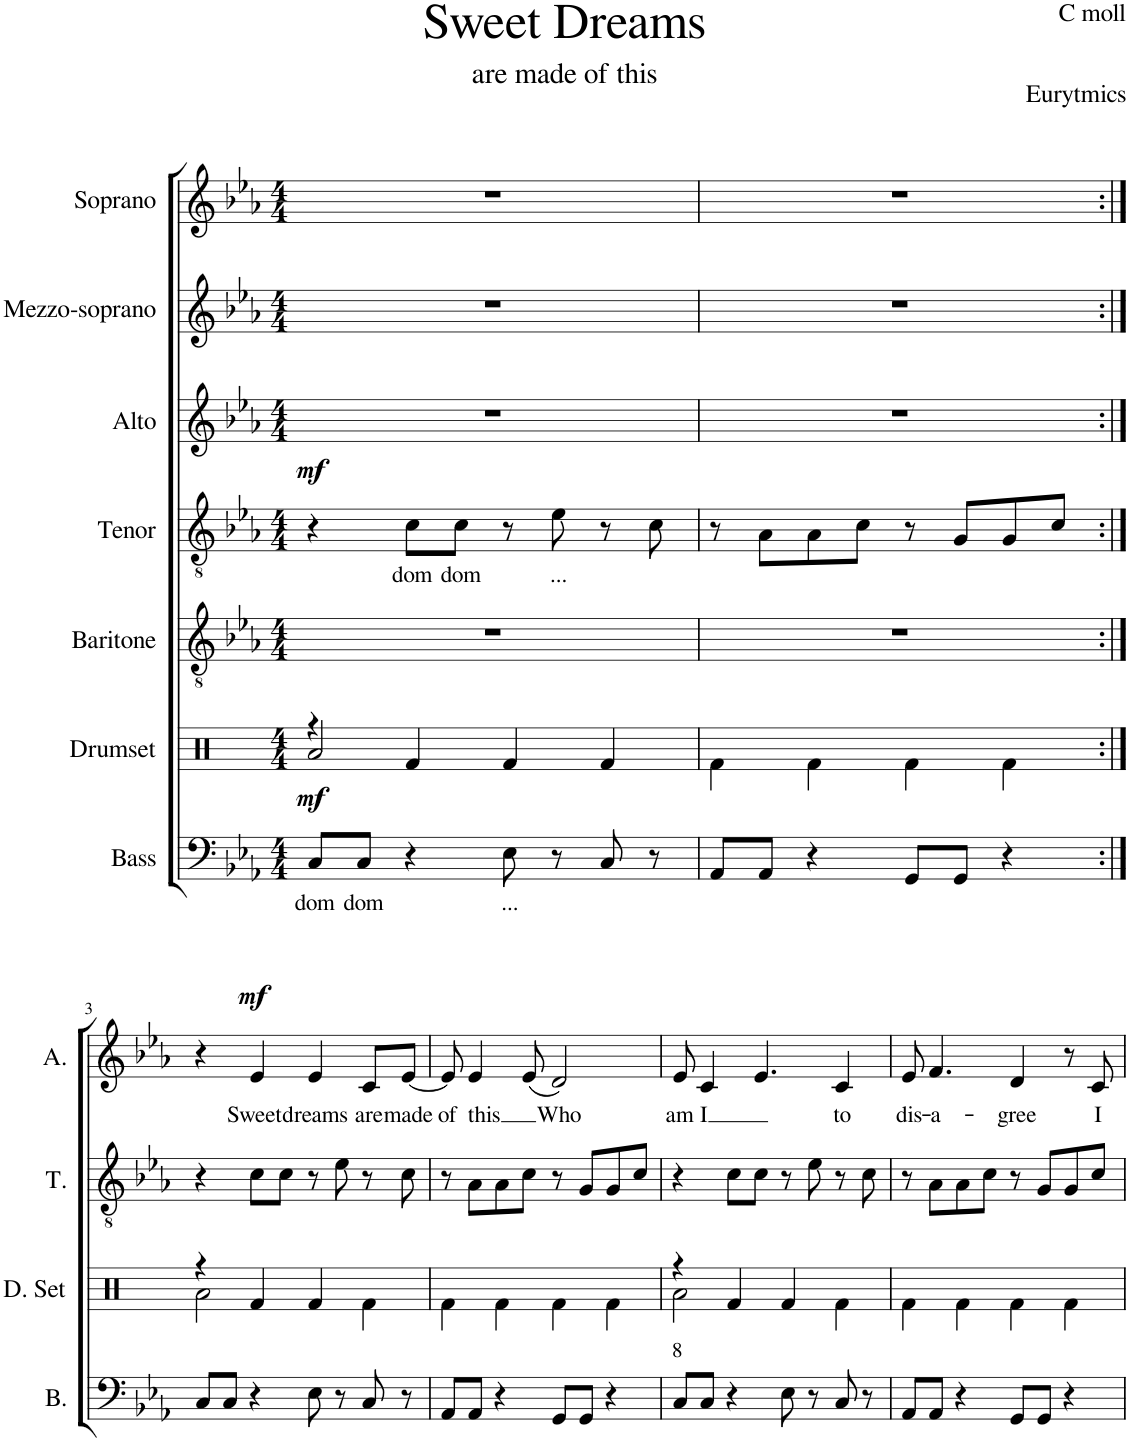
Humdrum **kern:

**kern	**text	**dynam	**kern	**kern	**kern	**text	**dynam	**kern	**text	**dynam	**kern	**kern
*part7	*part7	*part7	*part6	*part5	*part4	*part4	*part4	*part3	*part3	*part3	*part2	*part1
*staff7	*staff7	*staff7	*staff6	*staff5	*staff4	*staff4	*staff4	*staff3	*staff3	*staff3	*staff2	*staff1
*I"Bass	*	*	*I"Drumset	*I"Baritone	*I"Tenor	*	*	*I"Alto	*	*	*I"Mezzo-soprano	*I"Soprano
*I'B.	*	*	*I'D. Set	*I'Bar.	*I'T.	*	*	*I'A.	*	*	*I'Mzs.	*I'S.
*clefF4	*	*	*clefX	*clefGv2	*clefGv2	*	*	*clefG2	*	*	*clefG2	*clefG2
*k[b-e-a-]	*	*	*k[]	*k[b-e-a-]	*k[b-e-a-]	*	*	*k[b-e-a-]	*	*	*k[b-e-a-]	*k[b-e-a-]
*M4/4	*	*	*M4/4	*M4/4	*M4/4	*	*	*M4/4	*	*	*M4/4	*M4/4
=1	=1	=1	=1	=1	=1	=1	=1	=1	=1	=1	=1	=1
!	!LO:LY:b	!LO:DY:a	!	!	!	!	!LO:DY:a	!	!	!	!	!
*	*	*	*^	*	*	*	*	*	*	*	*	*
8C/L	dom	mf	4r	2Ra/	1r	4r	.	mf	1r	.	.	1r	1r
!	!LO:LY:b	!	!	!	!	!	!	!	!	!	!	!	!
8C/J	dom	.	.	.	.	.	.	.	.	.	.	.	.
!	!	!	!	!	!	!	!LO:LY:b	!	!	!	!	!	!
4r	.	.	4Rf/	.	.	8c\L	dom	.	.	.	.	.	.
!	!	!	!	!	!	!	!LO:LY:b	!	!	!	!	!	!
.	.	.	.	.	.	8c\J	dom	.	.	.	.	.	.
!	!LO:LY:b	!	!	!	!	!	!	!	!	!	!	!	!
8E-\	...	.	4Rf/	2ryy	.	8r	.	.	.	.	.	.	.
!	!	!	!	!	!	!	!LO:LY:b	!	!	!	!	!	!
8r	.	.	.	.	.	8e-\	...	.	.	.	.	.	.
8C/	.	.	4Rf/	.	.	8r	.	.	.	.	.	.	.
8r	.	.	.	.	.	8c\	.	.	.	.	.	.	.
*	*	*	*v	*v	*	*	*	*	*	*	*	*	*
=2	=2	=2	=2	=2	=2	=2	=2	=2	=2	=2	=2	=2
8AA-/L	.	.	4Rf\	1r	8r	.	.	1r	.	.	1r	1r
8AA-/J	.	.	.	.	8A-\L	.	.	.	.	.	.	.
4r	.	.	4Rf\	.	8A-\	.	.	.	.	.	.	.
.	.	.	.	.	8c\J	.	.	.	.	.	.	.
8GG/L	.	.	4Rf\	.	8r	.	.	.	.	.	.	.
8GG/J	.	.	.	.	8G/L	.	.	.	.	.	.	.
4r	.	.	4Rf\	.	8G/	.	.	.	.	.	.	.
.	.	.	.	.	8c/J	.	.	.	.	.	.	.
!!LO:LB:g=z
=3:|!	=3:|!	=3:|!	=3:|!	=3:|!	=3:|!	=3:|!	=3:|!	=3:|!	=3:|!	=3:|!	=3:|!	=3:|!
*	*	*	*^	*	*	*	*	*	*	*	*	*
8C/L	.	.	4r	2Ra\	1r	4r	.	.	4r	.	.	1r	1r
8C/J	.	.	.	.	.	.	.	.	.	.	.	.	.
!	!	!	!	!	!	!	!	!	!	!LO:LY:b	!LO:DY:a	!	!
4r	.	.	4Rf/	.	.	8c\L	.	.	4e-/	Sweet	mf	.	.
.	.	.	.	.	.	8c\J	.	.	.	.	.	.	.
!	!	!	!	!	!	!	!	!	!	!LO:LY:b	!	!	!
8E-\	.	.	4Rf/	2ryy	.	8r	.	.	4e-/	dreams	.	.	.
8r	.	.	.	.	.	8e-\	.	.	.	.	.	.	.
!	!	!	!	!	!	!	!	!	!	!LO:LY:b	!	!	!
8C/	.	.	4Rf\	.	.	8r	.	.	8c/L	are	.	.	.
!	!	!	!	!	!	!	!	!	!	!LO:LY:b	!	!	!
8r	.	.	.	.	.	8c\	.	.	[8e-/J	made	.	.	.
*	*	*	*v	*v	*	*	*	*	*	*	*	*	*
=4	=4	=4	=4	=4	=4	=4	=4	=4	=4	=4	=4	=4
!	!	!	!	!	!	!	!	!	!LO:LY:b	!	!	!
8AA-/L	.	.	4Rf\	1r	8r	.	.	8e-/]	of	.	1r	1r
!	!	!	!	!	!	!	!	!	!LO:LY:b	!	!	!
8AA-/J	.	.	.	.	8A-\L	.	.	4e-/	this	.	.	.
4r	.	.	4Rf\	.	8A-\	.	.	.	.	.	.	.
.	.	.	.	.	8c\J	.	.	(8e-/	.	.	.	.
!	!	!	!	!	!	!	!	!	!LO:LY:b	!	!	!
8GG/L	.	.	4Rf\	.	8r	.	.	2d/)	Who	.	.	.
8GG/J	.	.	.	.	8G/L	.	.	.	.	.	.	.
4r	.	.	4Rf\	.	8G/	.	.	.	.	.	.	.
.	.	.	.	.	8c/J	.	.	.	.	.	.	.
=5	=5	=5	=5	=5	=5	=5	=5	=5	=5	=5	=5	=5
*	*	*	*^	*	*	*	*	*	*	*	*	*
!LO:TX:a:t=8	!	!	!	!	!	!	!	!	!	!	!	!	!
!	!	!	!	!	!	!	!	!	!	!LO:LY:b	!	!	!
8C/L	.	.	4r	2Ra\	1r	4r	.	.	8e-/	am	.	1r	1r
!	!	!	!	!	!	!	!	!	!	!LO:LY:b	!	!	!
8C/J	.	.	.	.	.	.	.	.	4c/	I	.	.	.
4r	.	.	4Rf/	.	.	8c\L	.	.	.	.	.	.	.
.	.	.	.	.	.	8c\J	.	.	4.e-/	.	.	.	.
8E-\	.	.	4Rf/	2ryy	.	8r	.	.	.	.	.	.	.
8r	.	.	.	.	.	8e-\	.	.	.	.	.	.	.
!	!	!	!	!	!	!	!	!	!	!LO:LY:b	!	!	!
8C/	.	.	4Rf\	.	.	8r	.	.	4c/	to	.	.	.
8r	.	.	.	.	.	8c\	.	.	.	.	.	.	.
*	*	*	*v	*v	*	*	*	*	*	*	*	*	*
=6	=6	=6	=6	=6	=6	=6	=6	=6	=6	=6	=6	=6
!	!	!	!	!	!	!	!	!	!LO:LY:b	!	!	!
8AA-/L	.	.	4Rf\	1r	8r	.	.	8e-/	dis-	.	1r	1r
!	!	!	!	!	!	!	!	!	!LO:LY:b	!	!	!
8AA-/J	.	.	.	.	8A-\L	.	.	4.f/	-a-	.	.	.
4r	.	.	4Rf\	.	8A-\	.	.	.	.	.	.	.
.	.	.	.	.	8c\J	.	.	.	.	.	.	.
!	!	!	!	!	!	!	!	!	!LO:LY:b	!	!	!
8GG/L	.	.	4Rf\	.	8r	.	.	4d/	-gree	.	.	.
8GG/J	.	.	.	.	8G/L	.	.	.	.	.	.	.
4r	.	.	4Rf\	.	8G/	.	.	8r	.	.	.	.
!	!	!	!	!	!	!	!	!	!LO:LY:b	!	!	!
.	.	.	.	.	8c/J	.	.	8c/	I	.	.	.
=	=	=	=	=	=	=	=	=	=	=	=	=
*-	*-	*-	*-	*-	*-	*-	*-	*-	*-	*-	*-	*-
